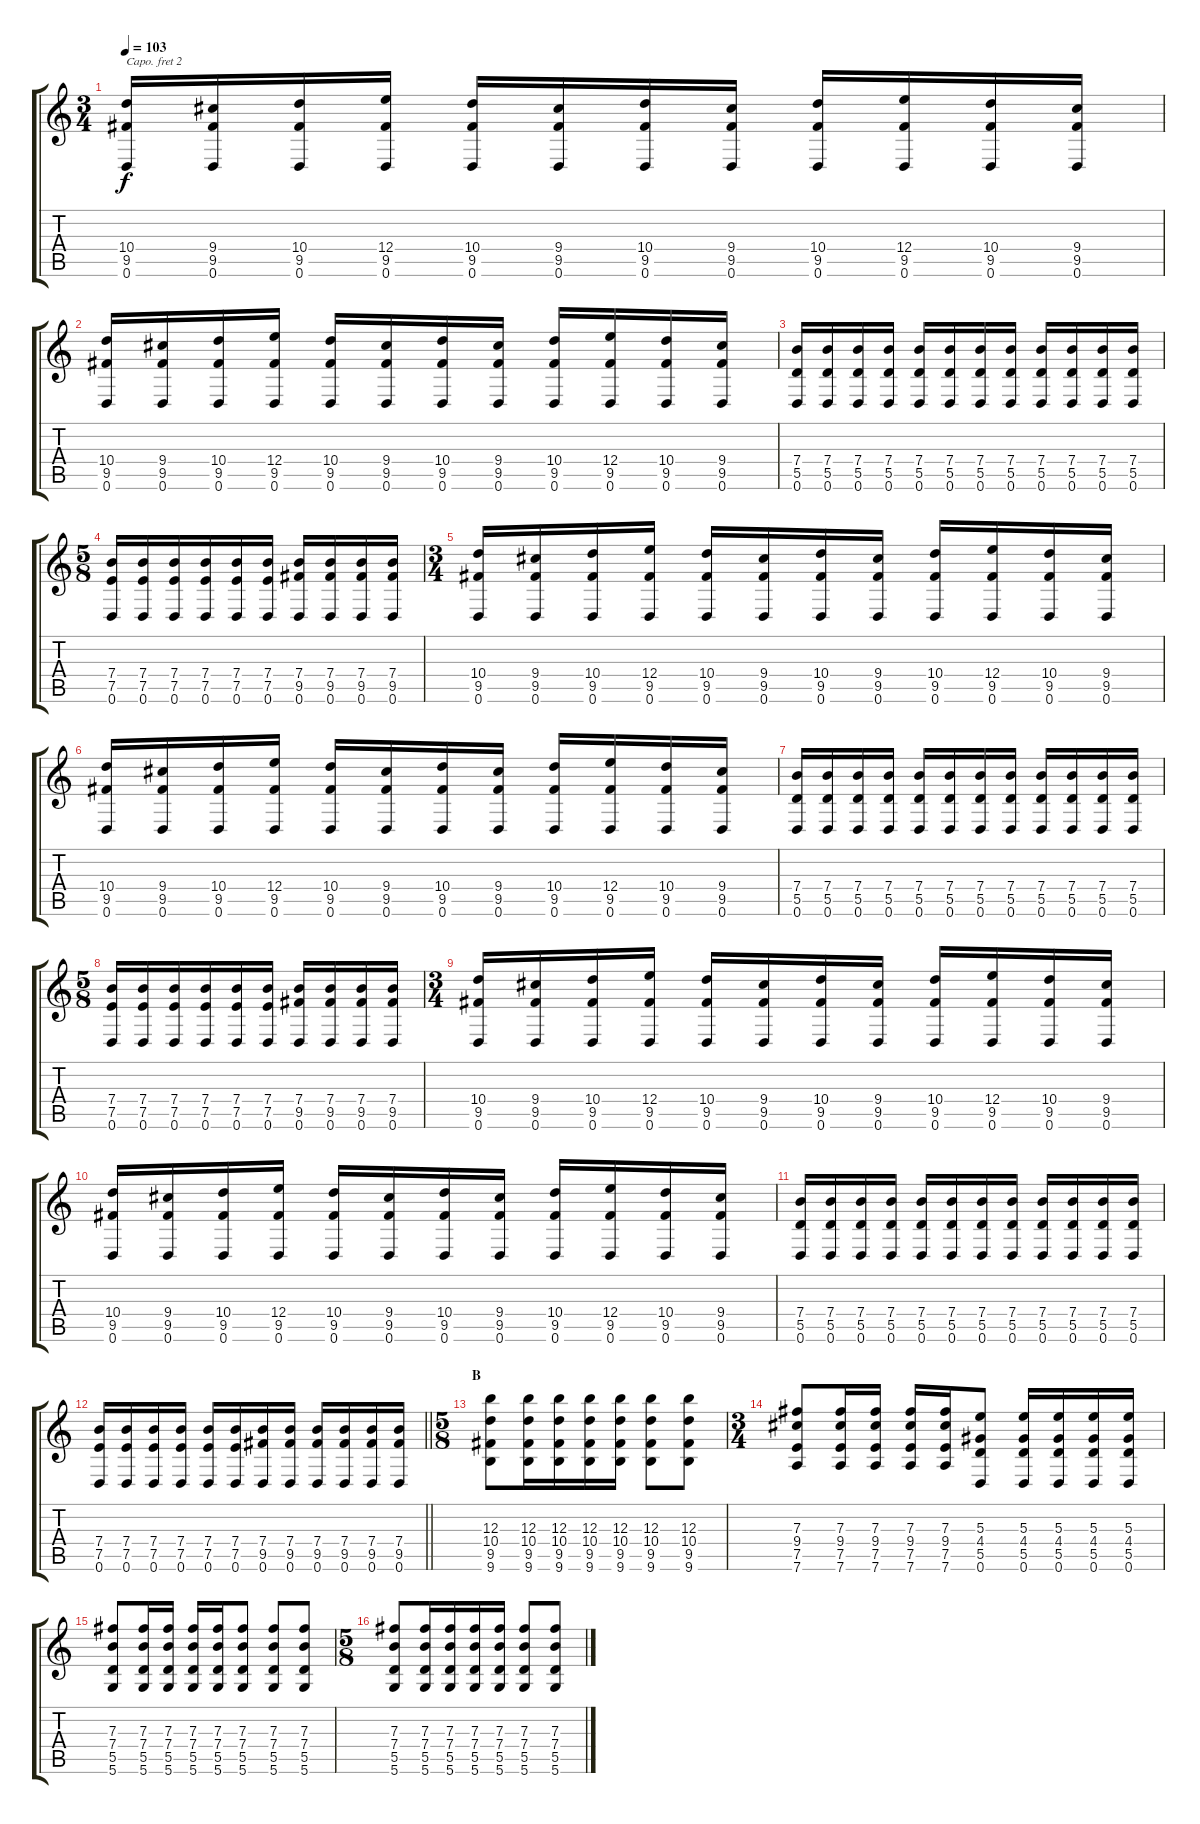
\track "" {instrument overdrivenguitar}
\staff {score tabs}
\capo 2
\tuning (G4 E4 A3 D3 G2 C2) {hide}
\ts (3 4)
\tempo 103
\clef g2
\ks c
(10.4 9.5 0.6).16{dy f} (9.4 9.5 0.6).16 (10.4 9.5 0.6).16 (12.4 9.5 0.6).16 (10.4 9.5 0.6).16 (9.4 9.5 0.6).16 (10.4 9.5 0.6).16 (9.4 9.5 0.6).16 (10.4 9.5 0.6).16 (12.4 9.5 0.6).16 (10.4 9.5 0.6).16 (9.4 9.5 0.6).16 |
(10.4 9.5 0.6).16 (9.4 9.5 0.6).16 (10.4 9.5 0.6).16 (12.4 9.5 0.6).16 (10.4 9.5 0.6).16 (9.4 9.5 0.6).16 (10.4 9.5 0.6).16 (9.4 9.5 0.6).16 (10.4 9.5 0.6).16 (12.4 9.5 0.6).16 (10.4 9.5 0.6).16 (9.4 9.5 0.6).16 |
(7.4 5.5 0.6).16 (7.4 5.5 0.6).16 (7.4 5.5 0.6).16 (7.4 5.5 0.6).16 (7.4 5.5 0.6).16 (7.4 5.5 0.6).16 (7.4 5.5 0.6).16 (7.4 5.5 0.6).16 (7.4 5.5 0.6).16 (7.4 5.5 0.6).16 (7.4 5.5 0.6).16 (7.4 5.5 0.6).16 |
\ts (5 8)
(7.4 7.5 0.6).16 (7.4 7.5 0.6).16 (7.4 7.5 0.6).16 (7.4 7.5 0.6).16 (7.4 7.5 0.6).16 (7.4 7.5 0.6).16 (7.4 9.5 0.6).16 (7.4 9.5 0.6).16 (7.4 9.5 0.6).16 (7.4 9.5 0.6).16 |
\ts (3 4)
(10.4 9.5 0.6).16 (9.4 9.5 0.6).16 (10.4 9.5 0.6).16 (12.4 9.5 0.6).16 (10.4 9.5 0.6).16 (9.4 9.5 0.6).16 (10.4 9.5 0.6).16 (9.4 9.5 0.6).16 (10.4 9.5 0.6).16 (12.4 9.5 0.6).16 (10.4 9.5 0.6).16 (9.4 9.5 0.6).16 |
(10.4 9.5 0.6).16 (9.4 9.5 0.6).16 (10.4 9.5 0.6).16 (12.4 9.5 0.6).16 (10.4 9.5 0.6).16 (9.4 9.5 0.6).16 (10.4 9.5 0.6).16 (9.4 9.5 0.6).16 (10.4 9.5 0.6).16 (12.4 9.5 0.6).16 (10.4 9.5 0.6).16 (9.4 9.5 0.6).16 |
(7.4 5.5 0.6).16 (7.4 5.5 0.6).16 (7.4 5.5 0.6).16 (7.4 5.5 0.6).16 (7.4 5.5 0.6).16 (7.4 5.5 0.6).16 (7.4 5.5 0.6).16 (7.4 5.5 0.6).16 (7.4 5.5 0.6).16 (7.4 5.5 0.6).16 (7.4 5.5 0.6).16 (7.4 5.5 0.6).16 |
\ts (5 8)
(7.4 7.5 0.6).16 (7.4 7.5 0.6).16 (7.4 7.5 0.6).16 (7.4 7.5 0.6).16 (7.4 7.5 0.6).16 (7.4 7.5 0.6).16 (7.4 9.5 0.6).16 (7.4 9.5 0.6).16 (7.4 9.5 0.6).16 (7.4 9.5 0.6).16 |
\ts (3 4)
(10.4 9.5 0.6).16 (9.4 9.5 0.6).16 (10.4 9.5 0.6).16 (12.4 9.5 0.6).16 (10.4 9.5 0.6).16 (9.4 9.5 0.6).16 (10.4 9.5 0.6).16 (9.4 9.5 0.6).16 (10.4 9.5 0.6).16 (12.4 9.5 0.6).16 (10.4 9.5 0.6).16 (9.4 9.5 0.6).16 |
(10.4 9.5 0.6).16 (9.4 9.5 0.6).16 (10.4 9.5 0.6).16 (12.4 9.5 0.6).16 (10.4 9.5 0.6).16 (9.4 9.5 0.6).16 (10.4 9.5 0.6).16 (9.4 9.5 0.6).16 (10.4 9.5 0.6).16 (12.4 9.5 0.6).16 (10.4 9.5 0.6).16 (9.4 9.5 0.6).16 |
(7.4 5.5 0.6).16 (7.4 5.5 0.6).16 (7.4 5.5 0.6).16 (7.4 5.5 0.6).16 (7.4 5.5 0.6).16 (7.4 5.5 0.6).16 (7.4 5.5 0.6).16 (7.4 5.5 0.6).16 (7.4 5.5 0.6).16 (7.4 5.5 0.6).16 (7.4 5.5 0.6).16 (7.4 5.5 0.6).16 |
\barLineRight lightlight
(7.4 7.5 0.6).16 (7.4 7.5 0.6).16 (7.4 7.5 0.6).16 (7.4 7.5 0.6).16 (7.4 7.5 0.6).16 (7.4 7.5 0.6).16 (7.4 9.5 0.6).16 (7.4 9.5 0.6).16 (7.4 9.5 0.6).16 (7.4 9.5 0.6).16 (7.4 9.5 0.6).16 (7.4 9.5 0.6).16 |
\ts (5 8)
\section ("" "B")
(12.3 10.4 9.5 9.6).8 (12.3 10.4 9.5 9.6).16 (12.3 10.4 9.5 9.6).16 (12.3 10.4 9.5 9.6).16 (12.3 10.4 9.5 9.6).16 (12.3 10.4 9.5 9.6).8 (12.3 10.4 9.5 9.6).8 |
\ts (3 4)
(7.3 9.4 7.5 7.6).8 (7.3 9.4 7.5 7.6).16 (7.3 9.4 7.5 7.6).16 (7.3 9.4 7.5 7.6).16 (7.3 9.4 7.5 7.6).16 (5.3 4.4 5.5 0.6).8 (5.3 4.4 5.5 0.6).16 (5.3 4.4 5.5 0.6).16 (5.3 4.4 5.5 0.6).16 (5.3 4.4 5.5 0.6).16 |
(7.3 7.4 5.5 5.6).8 (7.3 7.4 5.5 5.6).16 (7.3 7.4 5.5 5.6).16 (7.3 7.4 5.5 5.6).16 (7.3 7.4 5.5 5.6).16 (7.3 7.4 5.5 5.6).8 (7.3 7.4 5.5 5.6).8 (7.3 7.4 5.5 5.6).8 |
\ts (5 8)
(7.3 7.4 5.5 5.6).8 (7.3 7.4 5.5 5.6).16 (7.3 7.4 5.5 5.6).16 (7.3 7.4 5.5 5.6).16 (7.3 7.4 5.5 5.6).16 (7.3 7.4 5.5 5.6).8 (7.3 7.4 5.5 5.6).8
